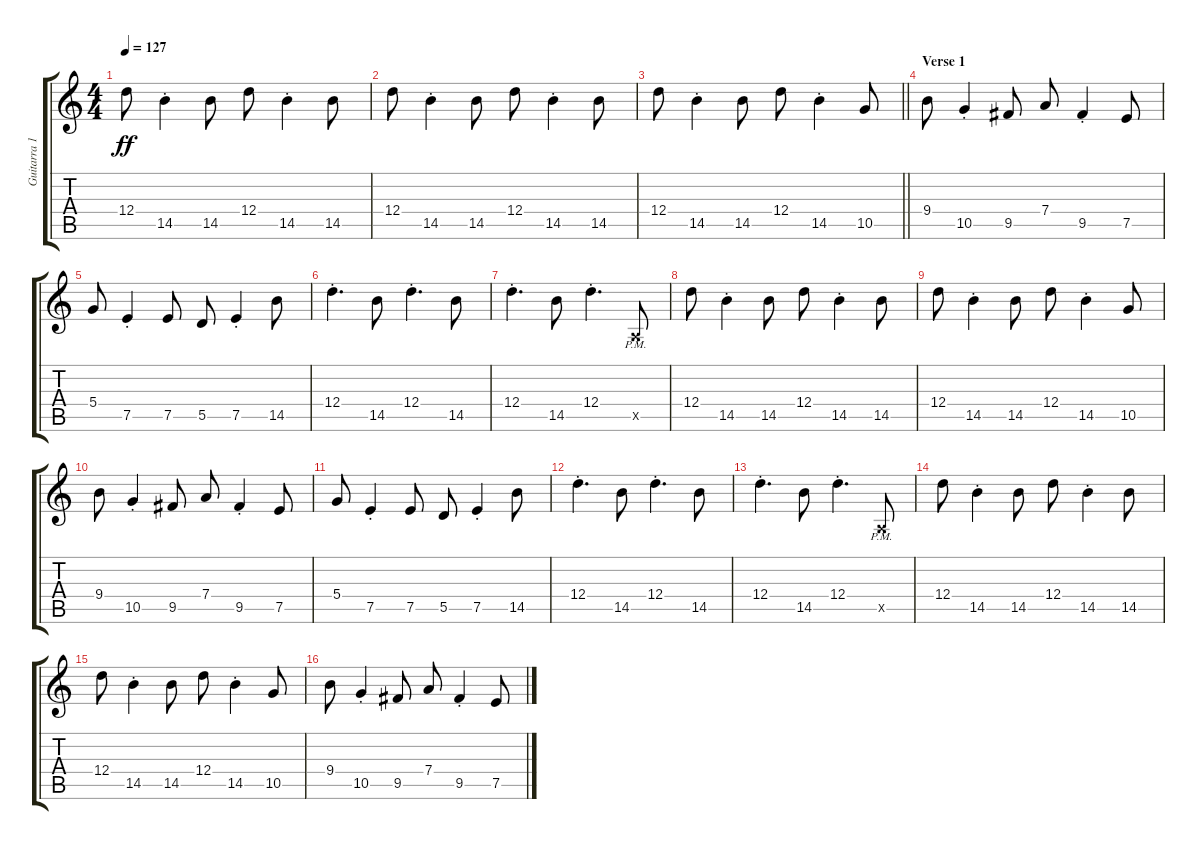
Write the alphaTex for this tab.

\track ("Guitarra 1" "Guitarra 1") {instrument overdrivenguitar}
\staff {score tabs}
\tuning (E4 B3 G3 D3 A2 E2) {hide}
\ts (4 4)
\tempo 127
\clef g2
\ks c
12.4.8{dy ff} 14.5{st}.4 14.5.8 12.4.8 14.5{st}.4 14.5.8 |
12.4.8 14.5{st}.4 14.5.8 12.4.8 14.5{st}.4 14.5.8 |
\barLineRight lightlight
12.4.8 14.5{st}.4 14.5.8 12.4.8 14.5{st}.4 10.5.8 |
\section ("" "Verse 1")
9.4.8 10.5{st}.4 9.5.8 7.4.8 9.5{st}.4 7.5.8 |
5.4.8 7.5{st}.4 7.5.8 5.5.8 7.5{st}.4 14.5.8 |
12.4{st}.4{d} 14.5.8 12.4{st}.4{d} 14.5.8 |
12.4{st}.4{d} 14.5.8 12.4{st}.4{d} 0.5{pm x}.8 |
12.4.8 14.5{st}.4 14.5.8 12.4.8 14.5{st}.4 14.5.8 |
12.4.8 14.5{st}.4 14.5.8 12.4.8 14.5{st}.4 10.5.8 |
9.4.8 10.5{st}.4 9.5.8 7.4.8 9.5{st}.4 7.5.8 |
5.4.8 7.5{st}.4 7.5.8 5.5.8 7.5{st}.4 14.5.8 |
12.4{st}.4{d} 14.5.8 12.4{st}.4{d} 14.5.8 |
12.4{st}.4{d} 14.5.8 12.4{st}.4{d} 0.5{pm x}.8 |
12.4.8 14.5{st}.4 14.5.8 12.4.8 14.5{st}.4 14.5.8 |
12.4.8 14.5{st}.4 14.5.8 12.4.8 14.5{st}.4 10.5.8 |
9.4.8 10.5{st}.4 9.5.8 7.4.8 9.5{st}.4 7.5.8
